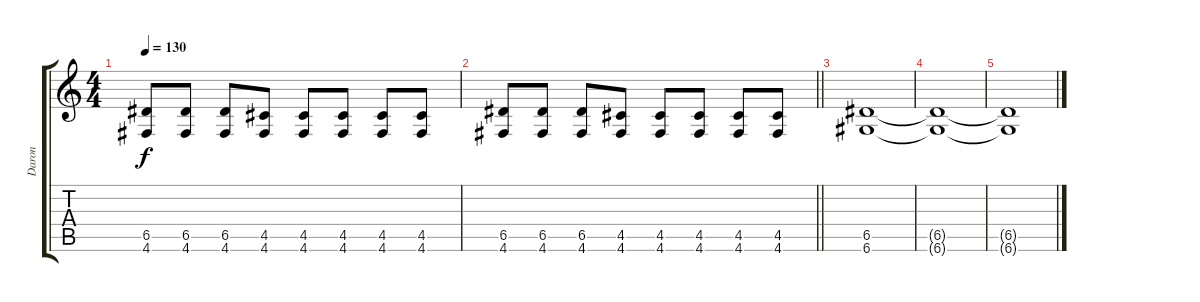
\track ("Daron" "Daron") {instrument overdrivenguitar}
\staff {score tabs}
\tuning (E4 B3 G3 D3 A2 D2) {hide}
\ts (4 4)
\tempo 130
\clef g2
\ks c
(6.5 4.6).8{dy f} (6.5 4.6).8 (6.5 4.6).8 (4.5 4.6).8 (4.5 4.6).8 (4.5 4.6).8 (4.5 4.6).8 (4.5 4.6).8 |
\barLineRight lightlight
(6.5 4.6).8 (6.5 4.6).8 (6.5 4.6).8 (4.5 4.6).8 (4.5 4.6).8 (4.5 4.6).8 (4.5 4.6).8 (4.5 4.6).8 |
(6.5 6.6).1 |
(6.5{t} 6.6{t}).1 |
(6.5{t} 6.6{t}).1
